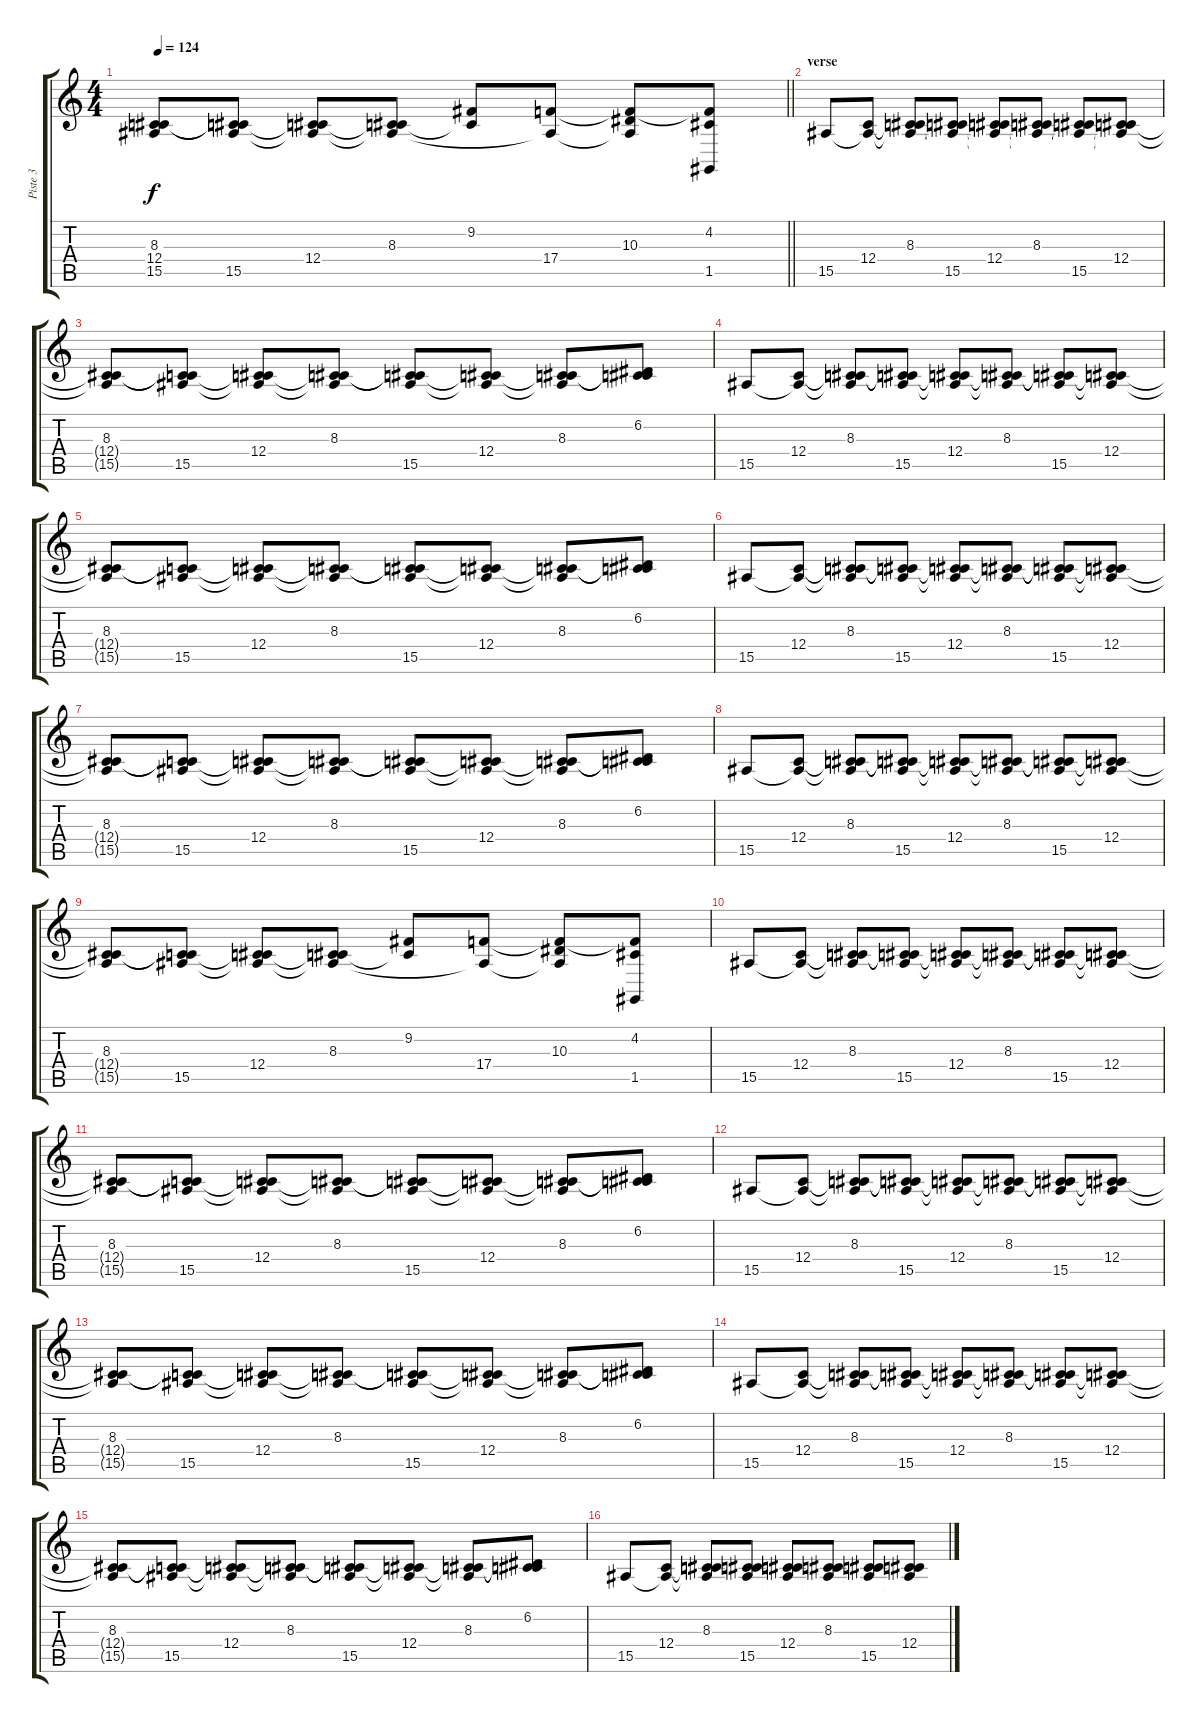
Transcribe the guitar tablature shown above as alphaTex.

\track ("Piste 3" "Piste 3") {instrument brightacousticpiano}
\staff {score tabs}
\tuning (D4 A3 F3 C3 G2 D2) {hide}
\ts (4 4)
\tempo 124
\clef g2
\barLineRight lightlight
\ks c
(8.3 12.4{t} 15.5{t}).8{dy f} (8.3{t} 12.4{t} 15.5).8 (8.3{t} 12.4 15.5{t}).8 (8.3 12.4{t} 15.5{t}).8 (9.2 12.4{t}).8 (17.4 15.5{t}).8 (10.3 17.4{t} 15.5{t}).8 (4.2 17.4{t} 1.5).8 |
\section ("" "verse")
15.5.8 (12.4 15.5{t}).8 (8.3 12.4{t} 15.5{t}).8 (8.3{t} 12.4{t} 15.5).8 (8.3{t} 12.4 15.5{t}).8 (8.3 12.4{t} 15.5{t}).8 (8.3{t} 12.4{t} 15.5).8 (8.3{t} 12.4 15.5{t}).8 |
(8.3 12.4{t} 15.5{t}).8 (8.3{t} 12.4{t} 15.5).8 (8.3{t} 12.4 15.5{t}).8 (8.3 12.4{t} 15.5{t}).8 (8.3{t} 12.4{t} 15.5).8 (8.3{t} 12.4 15.5{t}).8 (8.3 12.4{t} 15.5{t}).8 (6.2 8.3{t} 12.4{t}).8 |
15.5.8 (12.4 15.5{t}).8 (8.3 12.4{t} 15.5{t}).8 (8.3{t} 12.4{t} 15.5).8 (8.3{t} 12.4 15.5{t}).8 (8.3 12.4{t} 15.5{t}).8 (8.3{t} 12.4{t} 15.5).8 (8.3{t} 12.4 15.5{t}).8 |
(8.3 12.4{t} 15.5{t}).8 (8.3{t} 12.4{t} 15.5).8 (8.3{t} 12.4 15.5{t}).8 (8.3 12.4{t} 15.5{t}).8 (8.3{t} 12.4{t} 15.5).8 (8.3{t} 12.4 15.5{t}).8 (8.3 12.4{t} 15.5{t}).8 (6.2 8.3{t} 12.4{t}).8 |
15.5.8 (12.4 15.5{t}).8 (8.3 12.4{t} 15.5{t}).8 (8.3{t} 12.4{t} 15.5).8 (8.3{t} 12.4 15.5{t}).8 (8.3 12.4{t} 15.5{t}).8 (8.3{t} 12.4{t} 15.5).8 (8.3{t} 12.4 15.5{t}).8 |
(8.3 12.4{t} 15.5{t}).8 (8.3{t} 12.4{t} 15.5).8 (8.3{t} 12.4 15.5{t}).8 (8.3 12.4{t} 15.5{t}).8 (8.3{t} 12.4{t} 15.5).8 (8.3{t} 12.4 15.5{t}).8 (8.3 12.4{t} 15.5{t}).8 (6.2 8.3{t} 12.4{t}).8 |
15.5.8 (12.4 15.5{t}).8 (8.3 12.4{t} 15.5{t}).8 (8.3{t} 12.4{t} 15.5).8 (8.3{t} 12.4 15.5{t}).8 (8.3 12.4{t} 15.5{t}).8 (8.3{t} 12.4{t} 15.5).8 (8.3{t} 12.4 15.5{t}).8 |
(8.3 12.4{t} 15.5{t}).8 (8.3{t} 12.4{t} 15.5).8 (8.3{t} 12.4 15.5{t}).8 (8.3 12.4{t} 15.5{t}).8 (9.2 12.4{t}).8 (17.4 15.5{t}).8 (10.3 17.4{t} 15.5{t}).8 (4.2 17.4{t} 1.5).8 |
15.5.8 (12.4 15.5{t}).8 (8.3 12.4{t} 15.5{t}).8 (8.3{t} 12.4{t} 15.5).8 (8.3{t} 12.4 15.5{t}).8 (8.3 12.4{t} 15.5{t}).8 (8.3{t} 12.4{t} 15.5).8 (8.3{t} 12.4 15.5{t}).8 |
(8.3 12.4{t} 15.5{t}).8 (8.3{t} 12.4{t} 15.5).8 (8.3{t} 12.4 15.5{t}).8 (8.3 12.4{t} 15.5{t}).8 (8.3{t} 12.4{t} 15.5).8 (8.3{t} 12.4 15.5{t}).8 (8.3 12.4{t} 15.5{t}).8 (6.2 8.3{t} 12.4{t}).8 |
15.5.8 (12.4 15.5{t}).8 (8.3 12.4{t} 15.5{t}).8 (8.3{t} 12.4{t} 15.5).8 (8.3{t} 12.4 15.5{t}).8 (8.3 12.4{t} 15.5{t}).8 (8.3{t} 12.4{t} 15.5).8 (8.3{t} 12.4 15.5{t}).8 |
(8.3 12.4{t} 15.5{t}).8 (8.3{t} 12.4{t} 15.5).8 (8.3{t} 12.4 15.5{t}).8 (8.3 12.4{t} 15.5{t}).8 (8.3{t} 12.4{t} 15.5).8 (8.3{t} 12.4 15.5{t}).8 (8.3 12.4{t} 15.5{t}).8 (6.2 8.3{t} 12.4{t}).8 |
15.5.8 (12.4 15.5{t}).8 (8.3 12.4{t} 15.5{t}).8 (8.3{t} 12.4{t} 15.5).8 (8.3{t} 12.4 15.5{t}).8 (8.3 12.4{t} 15.5{t}).8 (8.3{t} 12.4{t} 15.5).8 (8.3{t} 12.4 15.5{t}).8 |
(8.3 12.4{t} 15.5{t}).8 (8.3{t} 12.4{t} 15.5).8 (8.3{t} 12.4 15.5{t}).8 (8.3 12.4{t} 15.5{t}).8 (8.3{t} 12.4{t} 15.5).8 (8.3{t} 12.4 15.5{t}).8 (8.3 12.4{t} 15.5{t}).8 (6.2 8.3{t} 12.4{t}).8 |
15.5.8 (12.4 15.5{t}).8 (8.3 12.4{t} 15.5{t}).8 (8.3{t} 12.4{t} 15.5).8 (8.3{t} 12.4 15.5{t}).8 (8.3 12.4{t} 15.5{t}).8 (8.3{t} 12.4{t} 15.5).8 (8.3{t} 12.4 15.5{t}).8
